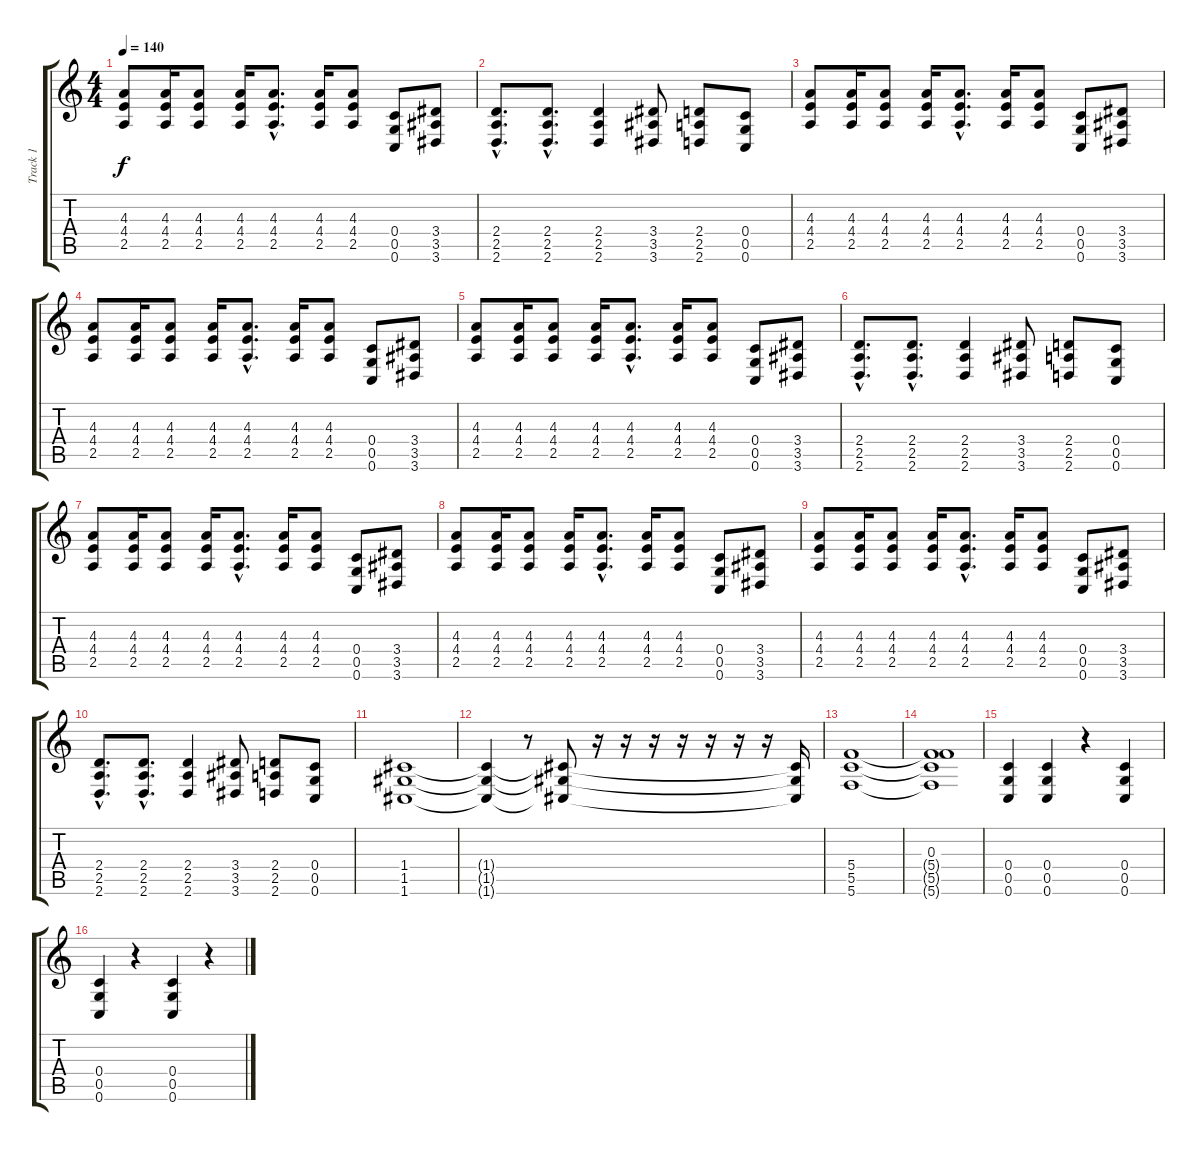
\track ("Track 1" "Track 1") {instrument distortionguitar}
\staff {score tabs}
\tuning (D4 A3 F3 C3 G2 C2) {hide}
\ts (4 4)
\tempo 140
\clef g2
\ks c
(4.3 4.4 2.5).8{dy f} (4.3 4.4 2.5).16 (4.3 4.4 2.5).8 (4.3 4.4 2.5).16 (4.3{hac} 4.4{hac} 2.5{hac}).8{d} (4.3 4.4 2.5).16 (4.3 4.4 2.5).8 (0.4 0.5 0.6).8 (3.4 3.5 3.6).8 |
(2.4{hac} 2.5{hac} 2.6{hac}).8{d} (2.4{hac} 2.5{hac} 2.6{hac}).8{d} (2.4 2.5 2.6).4 (3.4 3.5 3.6).8 (2.4 2.5 2.6).8 (0.4 0.5 0.6).8 |
(4.3 4.4 2.5).8 (4.3 4.4 2.5).16 (4.3 4.4 2.5).8 (4.3 4.4 2.5).16 (4.3{hac} 4.4{hac} 2.5{hac}).8{d} (4.3 4.4 2.5).16 (4.3 4.4 2.5).8 (0.4 0.5 0.6).8 (3.4 3.5 3.6).8 |
(4.3 4.4 2.5).8 (4.3 4.4 2.5).16 (4.3 4.4 2.5).8 (4.3 4.4 2.5).16 (4.3{hac} 4.4{hac} 2.5{hac}).8{d} (4.3 4.4 2.5).16 (4.3 4.4 2.5).8 (0.4 0.5 0.6).8 (3.4 3.5 3.6).8 |
(4.3 4.4 2.5).8 (4.3 4.4 2.5).16 (4.3 4.4 2.5).8 (4.3 4.4 2.5).16 (4.3{hac} 4.4{hac} 2.5{hac}).8{d} (4.3 4.4 2.5).16 (4.3 4.4 2.5).8 (0.4 0.5 0.6).8 (3.4 3.5 3.6).8 |
(2.4{hac} 2.5{hac} 2.6{hac}).8{d} (2.4{hac} 2.5{hac} 2.6{hac}).8{d} (2.4 2.5 2.6).4 (3.4 3.5 3.6).8 (2.4 2.5 2.6).8 (0.4 0.5 0.6).8 |
(4.3 4.4 2.5).8 (4.3 4.4 2.5).16 (4.3 4.4 2.5).8 (4.3 4.4 2.5).16 (4.3{hac} 4.4{hac} 2.5{hac}).8{d} (4.3 4.4 2.5).16 (4.3 4.4 2.5).8 (0.4 0.5 0.6).8 (3.4 3.5 3.6).8 |
(4.3 4.4 2.5).8 (4.3 4.4 2.5).16 (4.3 4.4 2.5).8 (4.3 4.4 2.5).16 (4.3{hac} 4.4{hac} 2.5{hac}).8{d} (4.3 4.4 2.5).16 (4.3 4.4 2.5).8 (0.4 0.5 0.6).8 (3.4 3.5 3.6).8 |
(4.3 4.4 2.5).8 (4.3 4.4 2.5).16 (4.3 4.4 2.5).8 (4.3 4.4 2.5).16 (4.3{hac} 4.4{hac} 2.5{hac}).8{d} (4.3 4.4 2.5).16 (4.3 4.4 2.5).8 (0.4 0.5 0.6).8 (3.4 3.5 3.6).8 |
(2.4{hac} 2.5{hac} 2.6{hac}).8{d} (2.4{hac} 2.5{hac} 2.6{hac}).8{d} (2.4 2.5 2.6).4 (3.4 3.5 3.6).8 (2.4 2.5 2.6).8 (0.4 0.5 0.6).8 |
(1.4 1.5 1.6).1 |
(1.4{t} 1.5{t} 1.6{t}).4 r.8 (1.4{t} 1.5{t} 1.6{t}).8 r.16 r.16 r.16 r.16 r.16 r.16 r.16 (1.4{t} 1.5{t} 1.6{t}).16 |
(5.4 5.5 5.6).1 |
(0.3 5.4{t} 5.5{t} 5.6{t}).1 |
(0.4 0.5 0.6).4 (0.4 0.5 0.6).4 r.4 (0.4 0.5 0.6).4 |
(0.4 0.5 0.6).4 r.4 (0.4 0.5 0.6).4 r.4
